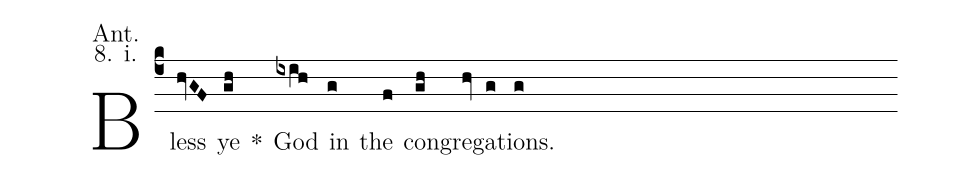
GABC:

annotation: Ant.;
annotation: 8. i.;
%%
(c4) Bless(hvGF) ye(gh) <sp>*</sp>() God(ixih) in(g) the(f) con(gh)gre(hv)ga(g)tions.(g)
